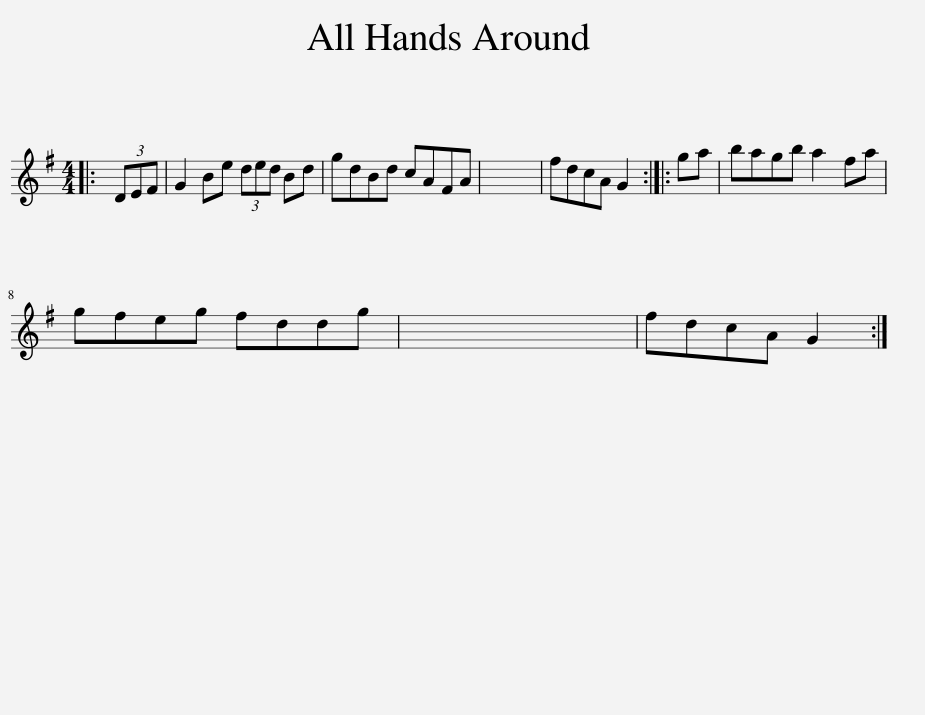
X:1
L:1/8
M:4/4
I:linebreak $
K:G
V:1 treble
V:1
|: (3DEF | G2 Be (3ded Bd | gdBd cAFA | x8 | fdcA G2 :: %5
 ga | bagb a2 fa |$ gfeg fddg | x8 | fdcA G2 :| %10
